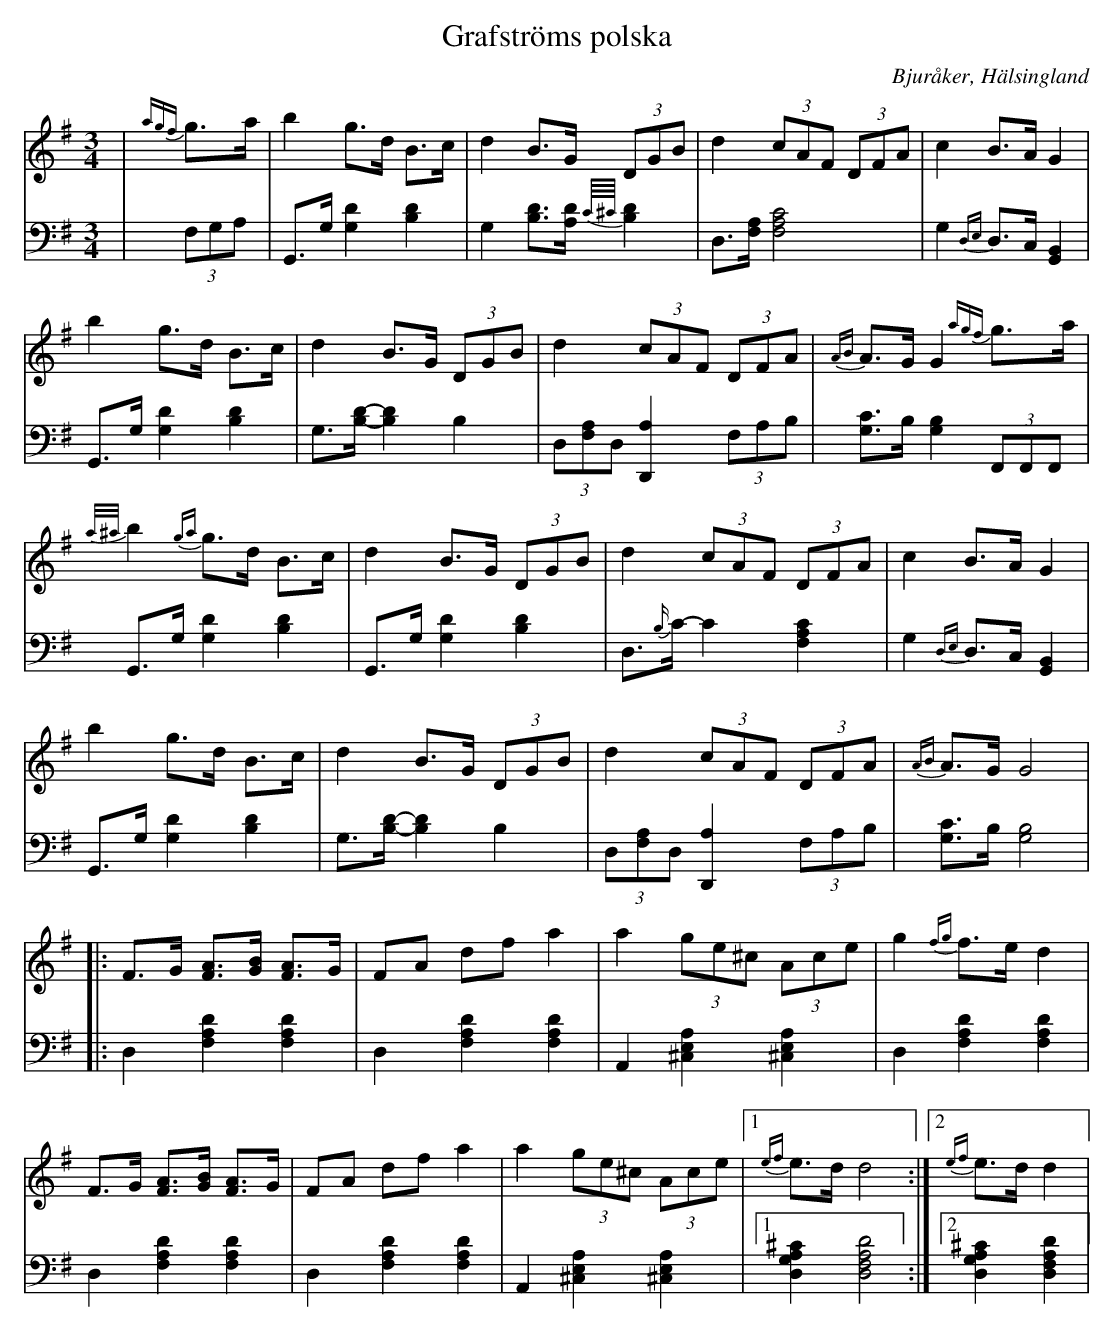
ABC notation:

X:1
T: Grafströms polska
O: Bjuråker, Hälsingland
M: 3/4
L: 1/8
K: G
V:1
V:2
V: 1
|{agf}g>a|b2 g>d B>c|d2 B>G (3DGB|d2 (3cAF (3DFA|c2 B>A G2|
b2 g>d B>c|d2 B>G (3DGB|d2 (3cAF (3DFA|{AB}A>G G2 {agf}g>a|
{a/^a/}b2 {ga}g>d B>c|d2 B>G (3DGB|d2 (3cAF (3DFA|c2 B>A G2|
b2 g>d B>c|d2 B>G (3DGB|d2 (3cAF (3DFA|{AB}A>G G4|
|:F>G [FA]>[GB] [FA]>G |FA df a2 |a2 (3ge^c (3Ace |g2 {fg}f>e d2 |
F>G [FA]>[GB] [FA]>G |FA df a2 |a2 (3ge^c (3Ace |1 {ef}e>d d4:|2 {ef}e>d d2|
V:2 clef=bass
|(3F,G,A, | G,,>G, [G,2D2] [B,2D2]|G,2 [B,D]>[A,D] {C//^C//}[B,D]2|D,>[F,A,] [F,4A,4C4]| G,2 {D,E,}D,>C, [G,,2B,,2]|
 G,,>G, [G,2D2] [B,2D2]|G,>[B,D]-[B,2D2] B,2|(3D,[F,A,]D, [D,,2A,2] (3F,A,B,| [G,C]>B, [G,2B,2](3F,,F,,F,,|
G,,>G, [G,2D2] [B,2D2]|G,,>G, [G,2D2] [B,2D2]|D,>{B,/}C-C2 [F,2A,2C2]| G,2 {D,E,}D,>C, [G,,2B,,2]|
 G,,>G, [G,2D2] [B,2D2]|G,>[B,D]-[B,2D2] B,2|(3D,[F,A,]D, [D,,2A,2] (3F,A,B,| [G,C]>B, [G,4B,4]|
|:D,2 [F,2A,2D2] [F,2A,2D2]|D,2 [F,2A,2D2] [F,2A,2D2]| A,,2 [^C,2E,2A,2] [^C,2E,2A,2]|D,2 [F,2A,2D2] [F,2A,2D2] |
D,2 [F,2A,2D2] [F,2A,2D2] | D,2 [F,2A,2D2] [F,2A,2D2] | A,,2 [^C,2E,2A,2] [^C,2E,2A,2]|1 [D,2G,2A,2^C2] [D,4F,4A,4D4]:|2 [D,2G,2A,2^C2] [D,2F,2A,2D2]|
